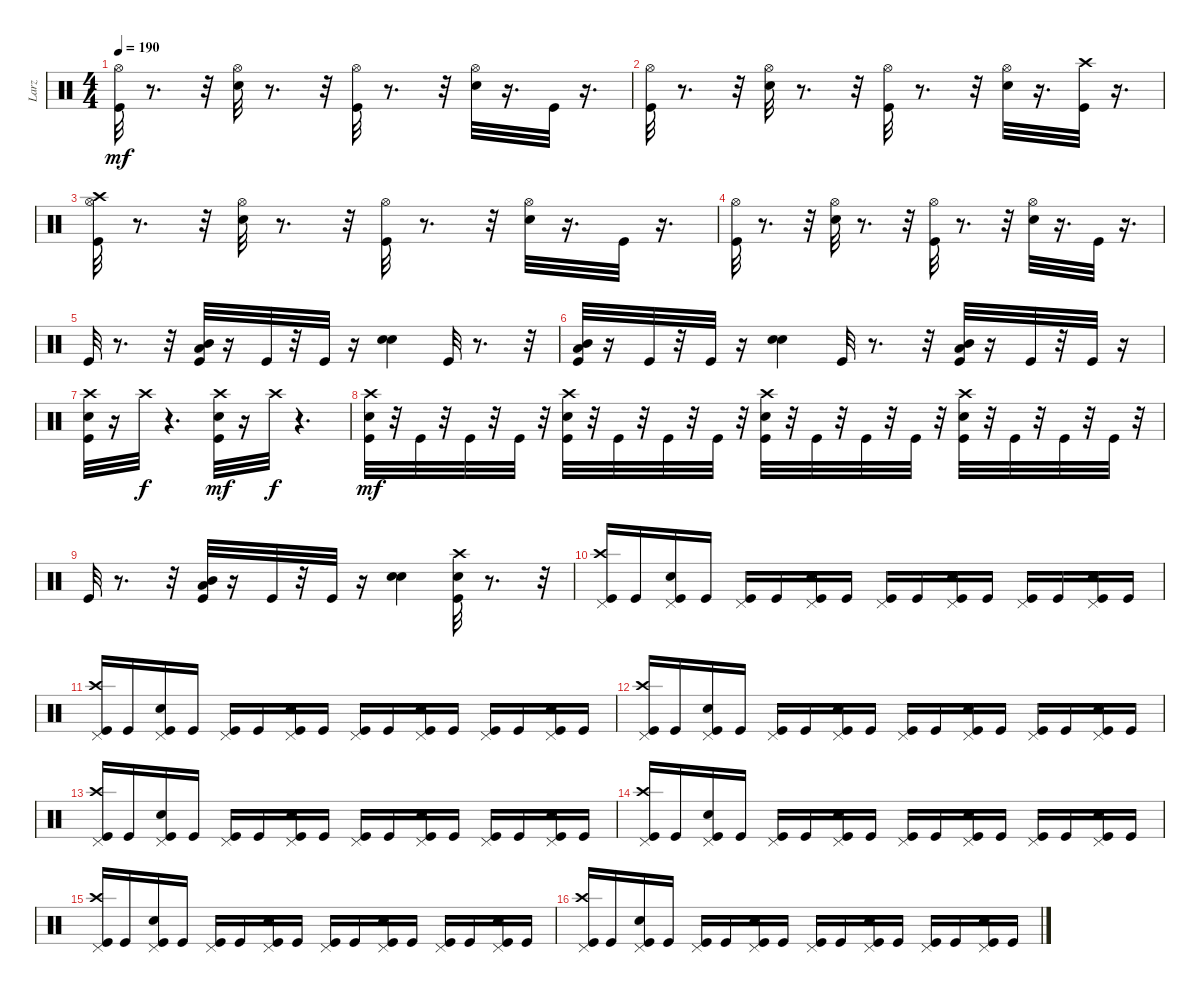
\track ("Larz" "Larz") {instrument percussion}
\staff {score}
\articulation defaults
\ts (4 4)
\tempo 190
\clef neutral
\ks c
("Hi-Hat (open)" "Kick (hit)").32{dy mf} r.8{d} r.32 ("Hi-Hat (open)" "Snare (hit) 2").32 r.8{d} r.32 ("Hi-Hat (open)" "Kick (hit)").32 r.8{d} r.32 ("Hi-Hat (open)" "Snare (hit) 2").32 r.16{d} "Kick (hit)".32 r.16{d} |
("Hi-Hat (open)" "Kick (hit)").32 r.8{d} r.32 ("Hi-Hat (open)" "Snare (hit) 2").32 r.8{d} r.32 ("Hi-Hat (open)" "Kick (hit)").32 r.8{d} r.32 ("Hi-Hat (open)" "Snare (hit) 2").32 r.16{d} ("Crash high (hit)" "Kick (hit)").32 r.16{d} |
("Crash high (hit)" "Hi-Hat (open)" "Kick (hit)").32 r.8{d} r.32 ("Hi-Hat (open)" "Snare (hit) 2").32 r.8{d} r.32 ("Hi-Hat (open)" "Kick (hit)").32 r.8{d} r.32 ("Hi-Hat (open)" "Snare (hit) 2").32 r.16{d} "Kick (hit)".32 r.16{d} |
("Hi-Hat (open)" "Kick (hit)").32 r.8{d} r.32 ("Hi-Hat (open)" "Snare (hit) 2").32 r.8{d} r.32 ("Hi-Hat (open)" "Kick (hit)").32 r.8{d} r.32 ("Hi-Hat (open)" "Snare (hit) 2").32 r.16{d} "Kick (hit)".32 r.16{d} |
"Kick (hit)".32 r.8{d} r.32 ("Kick (hit)" "Low Tom (hit)" "Mid Tom (hit)").32 r.16 "Kick (hit)".32 r.32 "Kick (hit)".32 r.16 ("Snare (hit) 2" "Snare (hit) 2").4 "Kick (hit)".32 r.8{d} r.32 |
("Kick (hit)" "Low Tom (hit)" "Mid Tom (hit)").32 r.16 "Kick (hit)".32 r.32 "Kick (hit)".32 r.16 ("Snare (hit) 2" "Snare (hit) 2").4 "Kick (hit)".32 r.8{d} r.32 ("Kick (hit)" "Low Tom (hit)" "Mid Tom (hit)").32 r.16 "Kick (hit)".32 r.32 "Kick (hit)".32 r.16 |
("Kick (hit)" "Crash high (hit)" "Snare (hit) 2").32 r.16 "Crash high (hit)".32{dy f} r.4{d} ("Kick (hit)" "Snare (hit) 2" "Crash high (hit)").32{dy mf} r.16 "Crash high (hit)".32{dy f} r.4{d} |
("Crash high (hit)" "Snare (hit) 2" "Kick (hit)").32{dy mf} r.32 "Kick (hit)".32 r.32 "Kick (hit)".32 r.32 "Kick (hit)".32 r.32 ("Crash high (hit)" "Snare (hit) 2" "Kick (hit)").32 r.32 "Kick (hit)".32 r.32 "Kick (hit)".32 r.32 "Kick (hit)".32 r.32 ("Crash high (hit)" "Snare (hit) 2" "Kick (hit)").32 r.32 "Kick (hit)".32 r.32 "Kick (hit)".32 r.32 "Kick (hit)".32 r.32 ("Crash high (hit)" "Snare (hit) 2" "Kick (hit)").32 r.32 "Kick (hit)".32 r.32 "Kick (hit)".32 r.32 "Kick (hit)".32 r.32 |
"Kick (hit)".32 r.8{d} r.32 ("Kick (hit)" "Low Tom (hit)" "Mid Tom (hit)").32 r.16 "Kick (hit)".32 r.32 "Kick (hit)".32 r.16 ("Snare (hit) 2" "Snare (hit) 2").4 ("Crash high (hit)" "Snare (hit) 2" "Kick (hit)").32 r.8{d} r.32 |
("Crash high (hit)" "Pedal Hi-Hat (hit)" "Kick (hit)").16 "Kick (hit)".16 ("Pedal Hi-Hat (hit)" "Snare (hit) 2" "Kick (hit)").16 "Kick (hit)".16 ("Pedal Hi-Hat (hit)" "Kick (hit)").16 "Kick (hit)".16 ("Pedal Hi-Hat (hit)" "Snare (hit) 2" "Kick (hit)").16 "Kick (hit)".16 ("Pedal Hi-Hat (hit)" "Kick (hit)").16 "Kick (hit)".16 ("Pedal Hi-Hat (hit)" "Snare (hit) 2" "Kick (hit)").16 "Kick (hit)".16 ("Pedal Hi-Hat (hit)" "Kick (hit)").16 "Kick (hit)".16 ("Pedal Hi-Hat (hit)" "Snare (hit) 2" "Kick (hit)").16 "Kick (hit)".16 |
("Crash high (hit)" "Pedal Hi-Hat (hit)" "Kick (hit)").16 "Kick (hit)".16 ("Pedal Hi-Hat (hit)" "Snare (hit) 2" "Kick (hit)").16 "Kick (hit)".16 ("Pedal Hi-Hat (hit)" "Kick (hit)").16 "Kick (hit)".16 ("Pedal Hi-Hat (hit)" "Snare (hit) 2" "Kick (hit)").16 "Kick (hit)".16 ("Pedal Hi-Hat (hit)" "Kick (hit)").16 "Kick (hit)".16 ("Pedal Hi-Hat (hit)" "Snare (hit) 2" "Kick (hit)").16 "Kick (hit)".16 ("Pedal Hi-Hat (hit)" "Kick (hit)").16 "Kick (hit)".16 ("Pedal Hi-Hat (hit)" "Snare (hit) 2" "Kick (hit)").16 "Kick (hit)".16 |
("Crash high (hit)" "Pedal Hi-Hat (hit)" "Kick (hit)").16 "Kick (hit)".16 ("Pedal Hi-Hat (hit)" "Snare (hit) 2" "Kick (hit)").16 "Kick (hit)".16 ("Pedal Hi-Hat (hit)" "Kick (hit)").16 "Kick (hit)".16 ("Pedal Hi-Hat (hit)" "Snare (hit) 2" "Kick (hit)").16 "Kick (hit)".16 ("Pedal Hi-Hat (hit)" "Kick (hit)").16 "Kick (hit)".16 ("Pedal Hi-Hat (hit)" "Snare (hit) 2" "Kick (hit)").16 "Kick (hit)".16 ("Pedal Hi-Hat (hit)" "Kick (hit)").16 "Kick (hit)".16 ("Pedal Hi-Hat (hit)" "Snare (hit) 2" "Kick (hit)").16 "Kick (hit)".16 |
("Crash high (hit)" "Pedal Hi-Hat (hit)" "Kick (hit)").16 "Kick (hit)".16 ("Pedal Hi-Hat (hit)" "Snare (hit) 2" "Kick (hit)").16 "Kick (hit)".16 ("Pedal Hi-Hat (hit)" "Kick (hit)").16 "Kick (hit)".16 ("Pedal Hi-Hat (hit)" "Snare (hit) 2" "Kick (hit)").16 "Kick (hit)".16 ("Pedal Hi-Hat (hit)" "Kick (hit)").16 "Kick (hit)".16 ("Pedal Hi-Hat (hit)" "Snare (hit) 2" "Kick (hit)").16 "Kick (hit)".16 ("Pedal Hi-Hat (hit)" "Kick (hit)").16 "Kick (hit)".16 ("Pedal Hi-Hat (hit)" "Snare (hit) 2" "Kick (hit)").16 "Kick (hit)".16 |
("Crash high (hit)" "Pedal Hi-Hat (hit)" "Kick (hit)").16 "Kick (hit)".16 ("Pedal Hi-Hat (hit)" "Snare (hit) 2" "Kick (hit)").16 "Kick (hit)".16 ("Pedal Hi-Hat (hit)" "Kick (hit)").16 "Kick (hit)".16 ("Pedal Hi-Hat (hit)" "Snare (hit) 2" "Kick (hit)").16 "Kick (hit)".16 ("Pedal Hi-Hat (hit)" "Kick (hit)").16 "Kick (hit)".16 ("Pedal Hi-Hat (hit)" "Snare (hit) 2" "Kick (hit)").16 "Kick (hit)".16 ("Pedal Hi-Hat (hit)" "Kick (hit)").16 "Kick (hit)".16 ("Pedal Hi-Hat (hit)" "Snare (hit) 2" "Kick (hit)").16 "Kick (hit)".16 |
("Crash high (hit)" "Pedal Hi-Hat (hit)" "Kick (hit)").16 "Kick (hit)".16 ("Pedal Hi-Hat (hit)" "Snare (hit) 2" "Kick (hit)").16 "Kick (hit)".16 ("Pedal Hi-Hat (hit)" "Kick (hit)").16 "Kick (hit)".16 ("Pedal Hi-Hat (hit)" "Snare (hit) 2" "Kick (hit)").16 "Kick (hit)".16 ("Pedal Hi-Hat (hit)" "Kick (hit)").16 "Kick (hit)".16 ("Pedal Hi-Hat (hit)" "Snare (hit) 2" "Kick (hit)").16 "Kick (hit)".16 ("Pedal Hi-Hat (hit)" "Kick (hit)").16 "Kick (hit)".16 ("Pedal Hi-Hat (hit)" "Snare (hit) 2" "Kick (hit)").16 "Kick (hit)".16 |
("Crash high (hit)" "Pedal Hi-Hat (hit)" "Kick (hit)").16 "Kick (hit)".16 ("Pedal Hi-Hat (hit)" "Snare (hit) 2" "Kick (hit)").16 "Kick (hit)".16 ("Pedal Hi-Hat (hit)" "Kick (hit)").16 "Kick (hit)".16 ("Pedal Hi-Hat (hit)" "Snare (hit) 2" "Kick (hit)").16 "Kick (hit)".16 ("Pedal Hi-Hat (hit)" "Kick (hit)").16 "Kick (hit)".16 ("Pedal Hi-Hat (hit)" "Snare (hit) 2" "Kick (hit)").16 "Kick (hit)".16 ("Pedal Hi-Hat (hit)" "Kick (hit)").16 "Kick (hit)".16 ("Pedal Hi-Hat (hit)" "Snare (hit) 2" "Kick (hit)").16 "Kick (hit)".16
